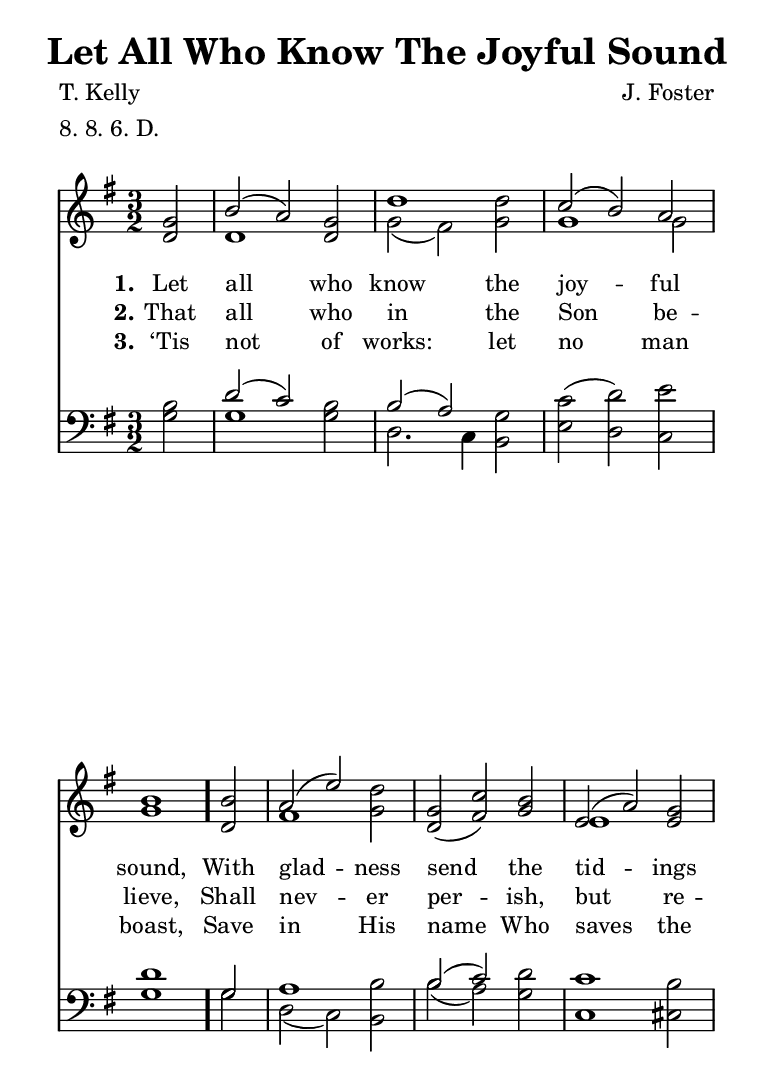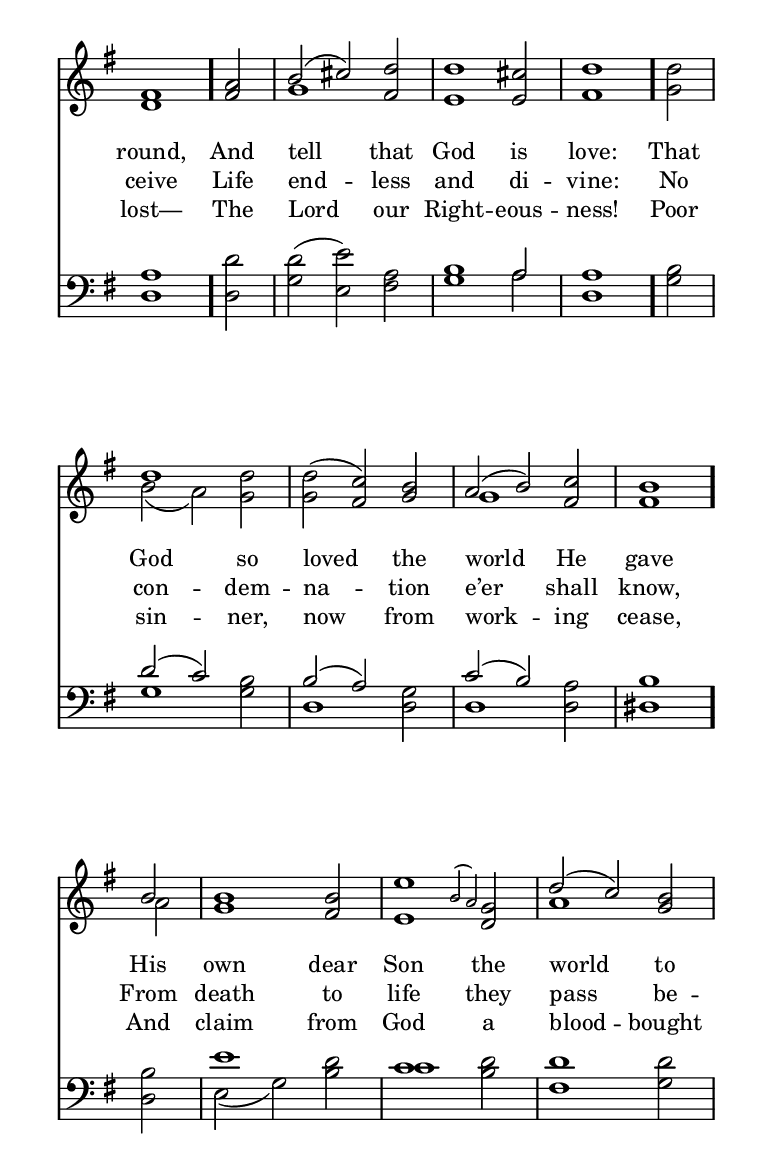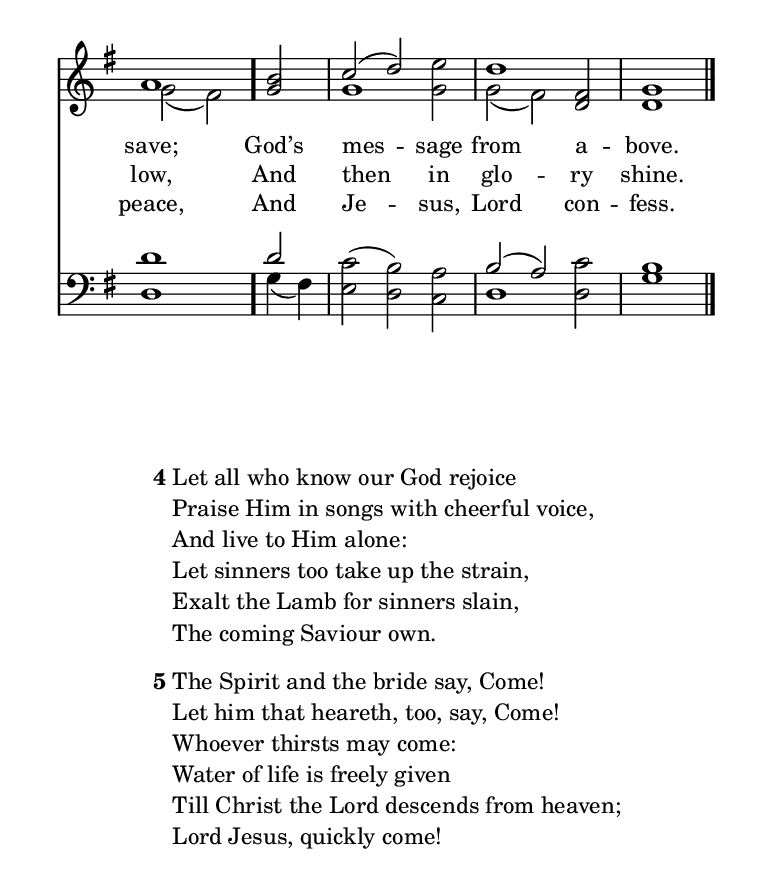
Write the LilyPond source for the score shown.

\include "common/global.ily"
\paper {
  \include "common/paper.ily"
  systems-per-page = ##f
  system-count = #(cond (is-eogsized 3) (#t #f))
}

\header{
  hymnnumber = "100"
  title = "Let All Who Know The Joyful Sound"
  tunename = "Pembroke"
  meter = "8. 8. 6. D."
  poet = "T. Kelly"
  composer = "J. Foster"
  %copyright = ""
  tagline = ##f
}

% for fermata in MIDI
ta = { \tempo 2=100 }
tb = { \tempo 2=50 }

global = {
  \include "common/overrides.ily"
  \override Staff.TimeSignature.style = #'numbered
  \time 3/2
  \override Score.MetronomeMark.transparent = ##t % hide all fermata changes too
  \ta
  \key g \major
  \partial 2
  \autoBeamOff
}

notesSoprano = {
\global
\relative c'' {

  g2 | b( a) g | d'1 d2 | c( b) a | b1
  b2 | a( e') d | g,( c) b | e,( a) g | fis1
  a2 | b( cis) d | d1 cis2 | d1
  d2 | d1 d2 | d( c) b | a( b) c | b1
  b2 | b1 b2 | e1 \grace { b2( a2) } g2 | d'( c) b | a1
  b2 | c( d) e | d1 fis,2 | g1

  \bar "|."

}
}

notesAlto = {
\global
\relative e' {

  d2 | d1 d2 | g( fis) g | g1 g2 | g1
  d2 | fis1 g2 | d( fis) g | e1 e2 | d1
  fis2 | g1 fis2 | e1 e2 | fis1
  g2 | b( a) g | g( fis) g | g1 fis2 | fis1
  a2 | g1 fis2 | e1 d2 | a'1 g2 | g( fis)
  g2 | g1 g2 | g( fis) d | d1

}
}

notesTenor = {
\global
\relative a {

  b2 | d( c) b | b( a) g | c( d) e | d1
  g,2 | a1 b2 | b(c) d | c1 b2 | a1
  d2 | d( e) a, | b1 a2 | a1
  b2 | d( c) b | b( a) g | c( b) a | b1
  b2 | e1 d2 | c1 d2 | d1 d2 | d1
  d2 | c( b) a | b( a) c | b1

}
}

notesBass = {
\global
\relative f {

  g2 | g1 g2 | d2. c4 b2 | e( d) c | g'1
  g2 | d( c) b | b'( a) g | c,1 cis2 | d1
  d2 | g( e) fis | g1 a2 | d,1
  g2 | g1 g2 | d1 d2 | d1 d2 | dis1
  dis2 | e( g) b | c1 b2 | fis1 g2 | d1
  g4( fis4) | e2( d) c | d1 d2 | g1

}
}

wordsA = \lyricmode {
\set stanza = "1."

Let all who know the joy -- ful sound, \bar "."
With glad -- ness send the tid -- ings round, \bar "."
And tell that God is love: \bar "."
That God so loved the world He gave \bar "."
His own dear Son the world to save; \bar "."
God’s mes -- sage from a -- bove. \bar "."

}

wordsB = \lyricmode {
\set stanza = "2."

That all who in the Son be -- lieve,
Shall nev -- er per -- ish, but re -- ceive
Life end -- less and di -- vine:
No con -- dem -- na -- tion e’er shall know,
From death to life they pass be -- low,
And then in glo -- ry shine.

}

wordsC = \lyricmode {
\set stanza = "3."

‘Tis not of works: let no man boast,
Save in His name Who saves the lost—
The Lord our Right -- eous -- ness!
Poor sin -- ner, now from work -- ing cease,
And claim from God a blood -- bought peace,
And Je -- sus, Lord con -- fess.

}

wordsD = \markuplist {

\line { Let all who know our God rejoice }
\line { Praise Him in songs with cheerful voice, }
\line { And live to Him alone: }
\line { Let sinners too take up the strain, }
\line { Exalt the Lamb for sinners slain, }
\line { The coming Saviour own. }

}

wordsE = \markuplist {

\line { The Spirit and the bride say, Come! }
\line { Let him that heareth, too, say, Come! }
\line { Whoever thirsts may come: }
\line { Water of life is freely given }
\line { Till Christ the Lord descends from heaven; }
\line { Lord Jesus, quickly come! }

}

\score {
  \context ChoirStaff <<
    \context Staff = upper <<
      \set Staff.autoBeaming = ##f
      \set ChoirStaff.systemStartDelimiter = #'SystemStartBar
      \set ChoirStaff.printPartCombineTexts = ##f
      \partcombine #'(2 . 9) \notesSoprano \notesAlto
      \context NullVoice = sopranos { \voiceOne << \notesSoprano >> }
      \context NullVoice = altos { \voiceTwo << \notesAlto >> }
      \context Lyrics = one   \lyricsto sopranos \wordsA
      \context Lyrics = two   \lyricsto sopranos \wordsB
      \context Lyrics = three \lyricsto sopranos \wordsC
    >>
    \context Staff = men <<
      \clef bass
      \set ChoirStaff.printPartCombineTexts = ##f
      \partcombine #'(2 . 9) \notesTenor \notesBass
      \context NullVoice = tenors { \voiceOne << \notesTenor >> }
      \context NullVoice = basses { \voiceTwo << \notesBass >> }
    >>
  >>
  \layout {
    \include "common/layout.ily"
  }
  \midi{
    \include "common/midi.ily"
  }
}

\noPageBreak

\markup { \fill-line { \column {
  \line{ \bold 4 \column { \wordsD } } \combine \null \vspace #0.4
  \line{ \bold 5 \column { \wordsE } } \combine \null \vspace #0.4
} } }

\pageBreak

\version "2.19.49"  % necessary for upgrading to future LilyPond versions.

% vi:set et ts=2 sw=2 ai nocindent syntax=lilypond:
